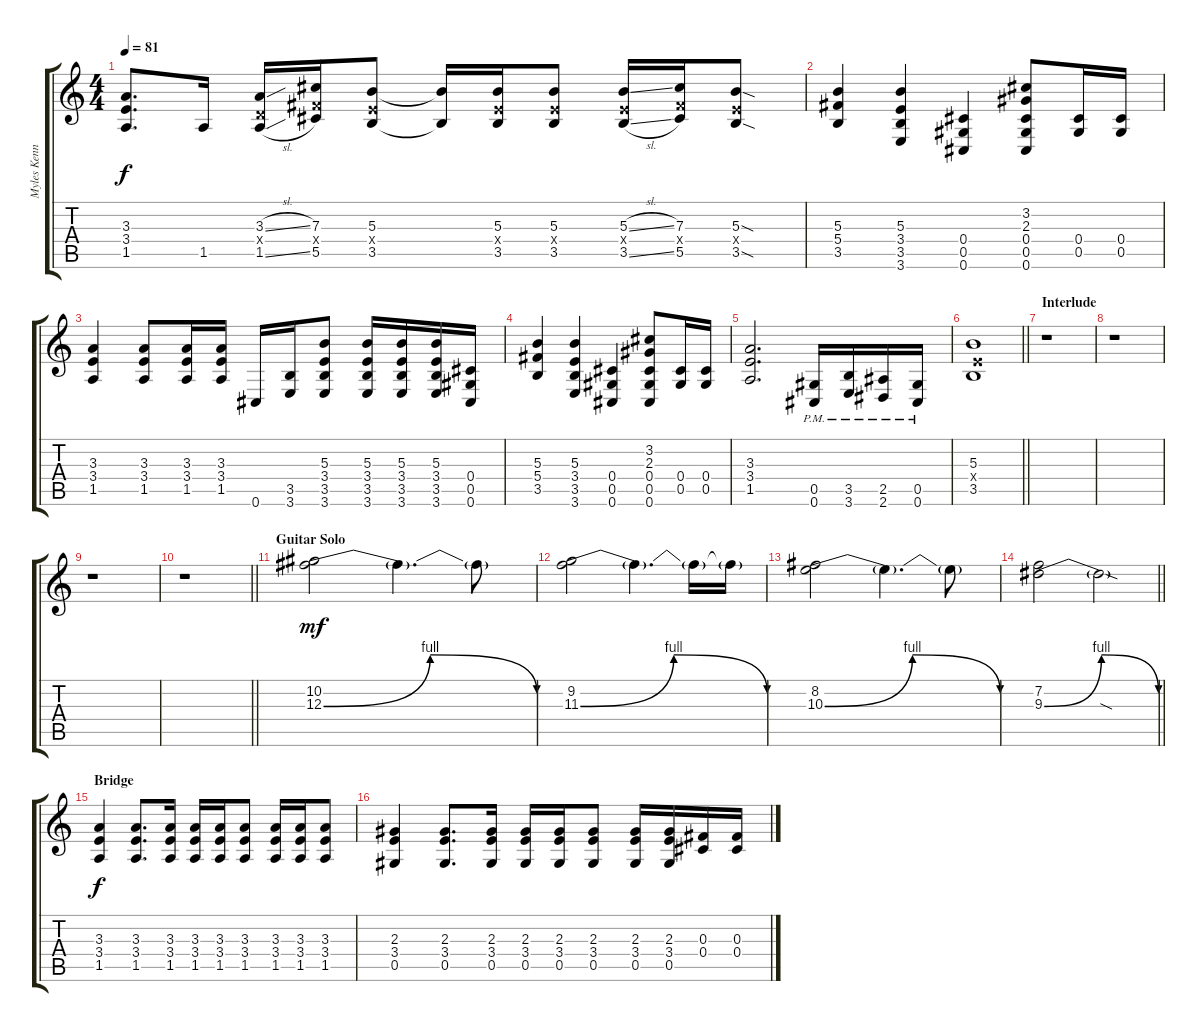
\track ("Myles Kennedy" "Myles Kenn") {instrument electricguitarclean}
\staff {score tabs}
\tuning (Eb4 Bb3 Gb3 Db3 Ab2 Db2) {hide}
\ts (4 4)
\tempo 81
\clef g2
\ks c
(3.3 3.4 1.5).8{d dy f} 1.5.16 (3.3{sl} 1.4{x} 1.5{sl}).16 (7.3 5.4{x} 5.5).16 (5.3 3.4{x} 3.5).8 (5.3{t} 3.5{t}).16 (5.3 3.4{x} 3.5).16 (5.3 3.4{x} 3.5).8 (5.3{sl} 3.4{x} 3.5{sl}).16 (7.3 5.4{x} 5.5).16 (5.3{sod} 3.4{x} 3.5{sod}).8 |
(5.3 5.4 3.5).4 (5.3 3.4 3.5 3.6).4 (0.4 0.5 0.6).4 (3.2 2.3 0.4 0.5 0.6).8 (0.4 0.5).16 (0.4 0.5).16 |
(3.3 3.4 1.5).4 (3.3 3.4 1.5).8 (3.3 3.4 1.5).16 (3.3 3.4 1.5).16 0.6.16 (3.5 3.6).16 (5.3 3.4 3.5 3.6).8 (5.3 3.4 3.5 3.6).16 (5.3 3.4 3.5 3.6).16 (5.3 3.4 3.5 3.6).16 (0.4 0.5 0.6).16 |
(5.3 5.4 3.5).4 (5.3 3.4 3.5 3.6).4 (0.4 0.5 0.6).4 (3.2 2.3 0.4 0.5 0.6).8 (0.4 0.5).16 (0.4 0.5).16 |
(3.3 3.4 1.5).2{d} (0.5{pm} 0.6{pm}).16 (3.5{pm} 3.6{pm}).16 (2.5{pm} 2.6{pm}).16 (0.5{pm} 0.6{pm}).16 |
\barLineRight lightlight
(5.3 3.4{x} 3.5).1 |
\section ("" "Interlude")
r.1 |
r.1 |
r.1 |
\barLineRight lightlight
r.1 |
\section ("" "Guitar Solo")
(10.2 12.3{be (bendrelease 0 0 15 4 55 4 60 0)}).2{dy mf} 12.3{t}.4{d} 12.3{t}.8 |
(9.2 11.3{be (bendrelease 0 0 15 4 55 4 60 0)}).2 11.3{t}.4{d} 11.3{t}.16 11.3{t}.16 |
(8.2 10.3{be (bendrelease 0 0 15 4 55 4 60 0)}).2 10.3{t}.4{d} 10.3{t}.8 |
\barLineRight lightlight
(7.2 9.3{be (bendrelease 0 0 15 4 55 4 60 0)}).2 9.3{sod t}.2 |
\section ("" "Bridge")
(3.3 3.4 1.5).4{dy f} (3.3 3.4 1.5).8{d} (3.3 3.4 1.5).16 (3.3 3.4 1.5).16 (3.3 3.4 1.5).16 (3.3 3.4 1.5).8 (3.3 3.4 1.5).16 (3.3 3.4 1.5).16 (3.3 3.4 1.5).8 |
(2.3 3.4 0.5).4 (2.3 3.4 0.5).8{d} (2.3 3.4 0.5).16 (2.3 3.4 0.5).16 (2.3 3.4 0.5).16 (2.3 3.4 0.5).8 (2.3 3.4 0.5).16 (2.3 3.4 0.5).16 (0.3 0.4).16 (0.3 0.4).16
